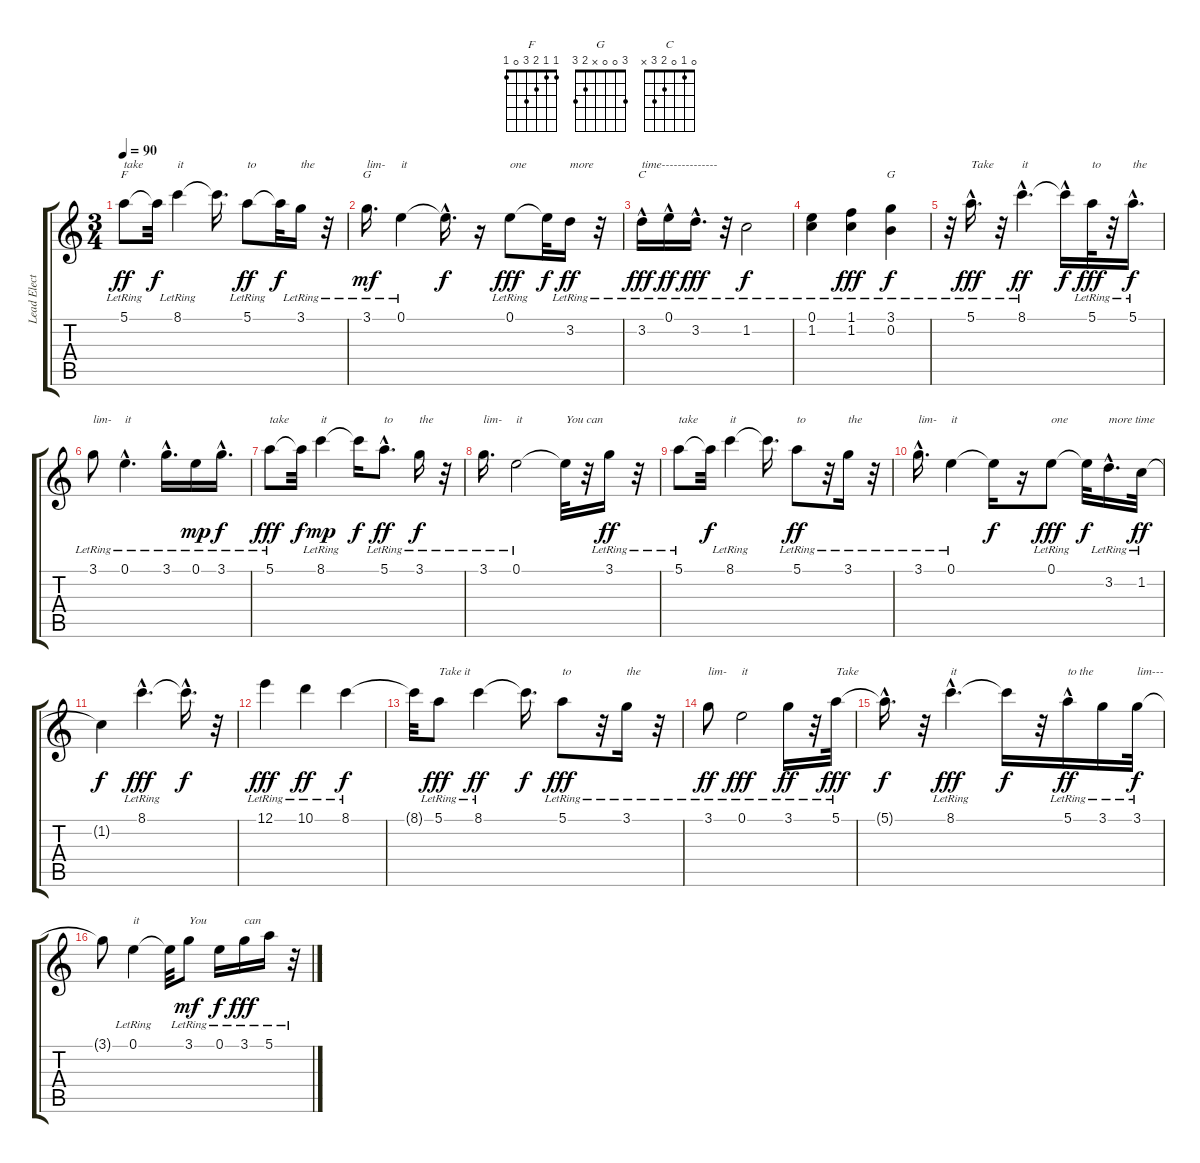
\track ("Lead Electric Guitar" "Lead Elect") {instrument electricguitarjazz}
\staff {score tabs}
\tuning (E4 B3 G3 D3 A2 E2) {hide}
\chord ("F" 1 1 2 3 0 1)
\chord ("G" 3 0 0 0 2 3)
\chord ("C" 0 1 0 2 3 x)
\chord ("G" 3 0 0 x 2 3)
\ts (3 4)
\tempo 90
\clef g2
\ks c
5.1{lr}.8{ch "F" txt "take" dy ff} 5.1{t}.32{dy f} 8.1{lr}.4{txt "it"} 8.1{t}.16{d} 5.1{lr}.8{txt "to" dy ff} 5.1{t}.32{dy f} 3.1{lr}.16{txt "the"} r.32 |
3.1{lr}.16{d ch "G" txt "lim-" dy mf} 0.1{lr}.4{txt "it"} 0.1{hac t}.16{d dy f} r.16 0.1{lr}.8{txt "one" dy fff} 0.1{t}.32{dy f} 3.2{lr}.16{txt "more" dy ff} r.32 |
3.2{hac lr}.16{ch "C" txt "time--------------" dy fff} 0.1{hac lr}.16{dy ff} 3.2{hac lr}.16{d dy fff} r.32 1.2{lr}.2{dy f} |
(0.1{lr} 1.2{lr}).4 (1.1{lr} 1.2{lr}).4{dy fff} (3.1{lr} 0.2{lr}).4{ch "G" dy f} |
r.32 5.1{hac lr}.16{d txt "Take" dy fff} r.32 8.1{hac lr}.4{d txt "it" dy ff} 8.1{hac t}.16{dy f} 5.1{lr}.32{txt "to" dy fff} r.32 5.1{hac lr}.16{d txt "the" dy f} |
3.1{lr}.8{txt "lim-"} 0.1{hac lr}.4{d txt "it"} 3.1{hac lr}.16{d} 0.1{lr}.16{dy mp} 3.1{hac lr}.16{d dy f} |
5.1{lr}.8{txt "take" dy fff} 5.1{t}.32{dy f} 8.1{lr}.4{txt "it" dy mp} 8.1{t}.16{dy f} 5.1{hac lr}.8{d txt "to" dy ff} 3.1{lr}.16{txt "the" dy f} r.32 |
3.1{lr}.16{d txt "lim-"} 0.1{lr}.2{txt "it"} 0.1{t}.32{txt "You can"} r.32 3.1{lr}.16{dy ff} r.32 |
5.1{lr}.8{txt "take"} 5.1{t}.32{dy f} 8.1{lr}.4{txt "it"} 8.1{t}.16{d} 5.1{lr}.8{txt "to" dy ff} r.32 3.1{lr}.16{txt "the"} r.32 |
3.1{hac lr}.16{d txt "lim-"} 0.1{lr}.4{txt "it"} 0.1{t}.16{dy f} r.16 0.1{lr}.8{txt "one" dy fff} 0.1{t}.32{dy f} 3.2{hac lr}.16{d txt "more time"} 1.2{lr}.32{dy ff} |
1.2{t}.4{dy f} 8.1{hac lr}.4{d dy fff} 8.1{hac t}.16{d dy f} r.32 |
12.1{lr}.4{dy fff} 10.1{lr}.4{dy ff} 8.1{lr}.4{dy f} |
8.1{t}.32 5.1{lr}.8{txt "Take it" dy fff} 8.1{lr}.4{dy ff} 8.1{t}.16{d dy f} 5.1{lr}.8{txt "to" dy fff} r.32 3.1{lr}.16{txt "the"} r.32 |
3.1{lr}.8{txt "lim-" dy ff} 0.1{lr}.2{txt "it" dy fff} 3.1{lr}.16{dy ff} r.32 5.1{lr}.32{txt "Take" dy fff} |
5.1{hac t}.16{d dy f} r.32 8.1{hac lr}.4{d txt "it" dy fff} 8.1{t}.16{dy f} r.32 5.1{hac lr}.16{txt "to the" dy ff} 3.1{lr}.16 3.1{lr}.32{txt "lim---" dy f} |
3.1{t}.8 0.1{lr}.4{txt "it"} 0.1{t}.32 3.1{lr}.8{txt "You" dy mf} 0.1{lr}.16{dy f} 3.1{lr}.16{txt "can" dy fff} 5.1{lr}.16 r.32
